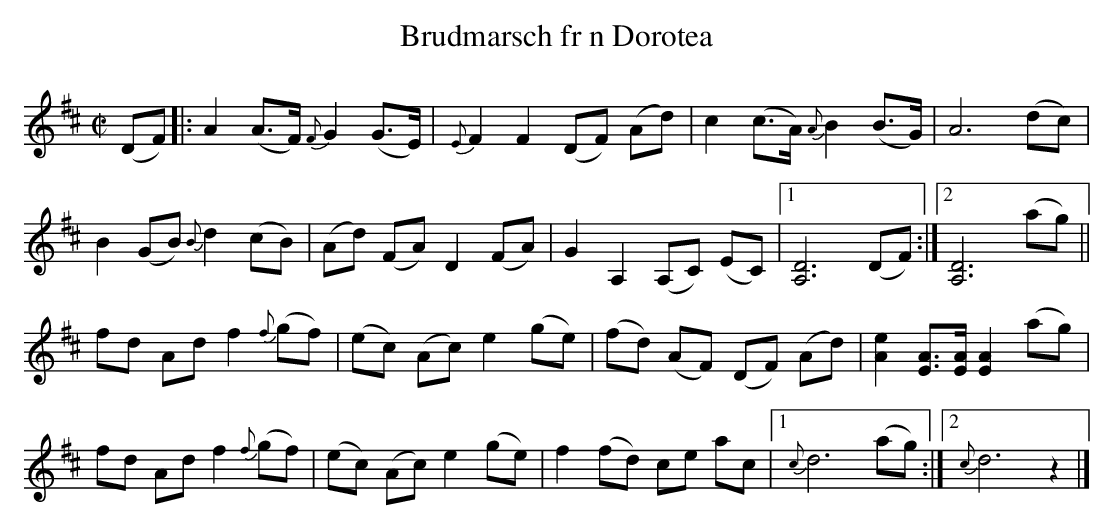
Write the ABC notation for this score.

X:1
T: Brudmarsch fr n Dorotea
M: C|
L: 1/8
K: D
(DF) |: A2(A>F) {F}G2(G>E) | {E}F2F2 (DF) (Ad) | c2(c>A) {A}B2(B>G) | A6 (dc) |
B2(GB) {B}d2(cB) | (Ad) (FA) D2(FA) | G2A,2 (A,C) (EC) |1 [A,D]6(DF) :|2 [A,D]6(ag) ||
fd Ad f2 {f}(gf) | (ec) (Ac) e2(ge) | (fd) (AF) (DF) (Ad) | [Ae]2[EA]>[EA] [EA]2(ag) |
fd Ad f2 {f}(gf) | (ec) (Ac) e2(ge) | f2(fd) ce ac |1 {c}d6(ag) :|2 {c}d6z2 |]
